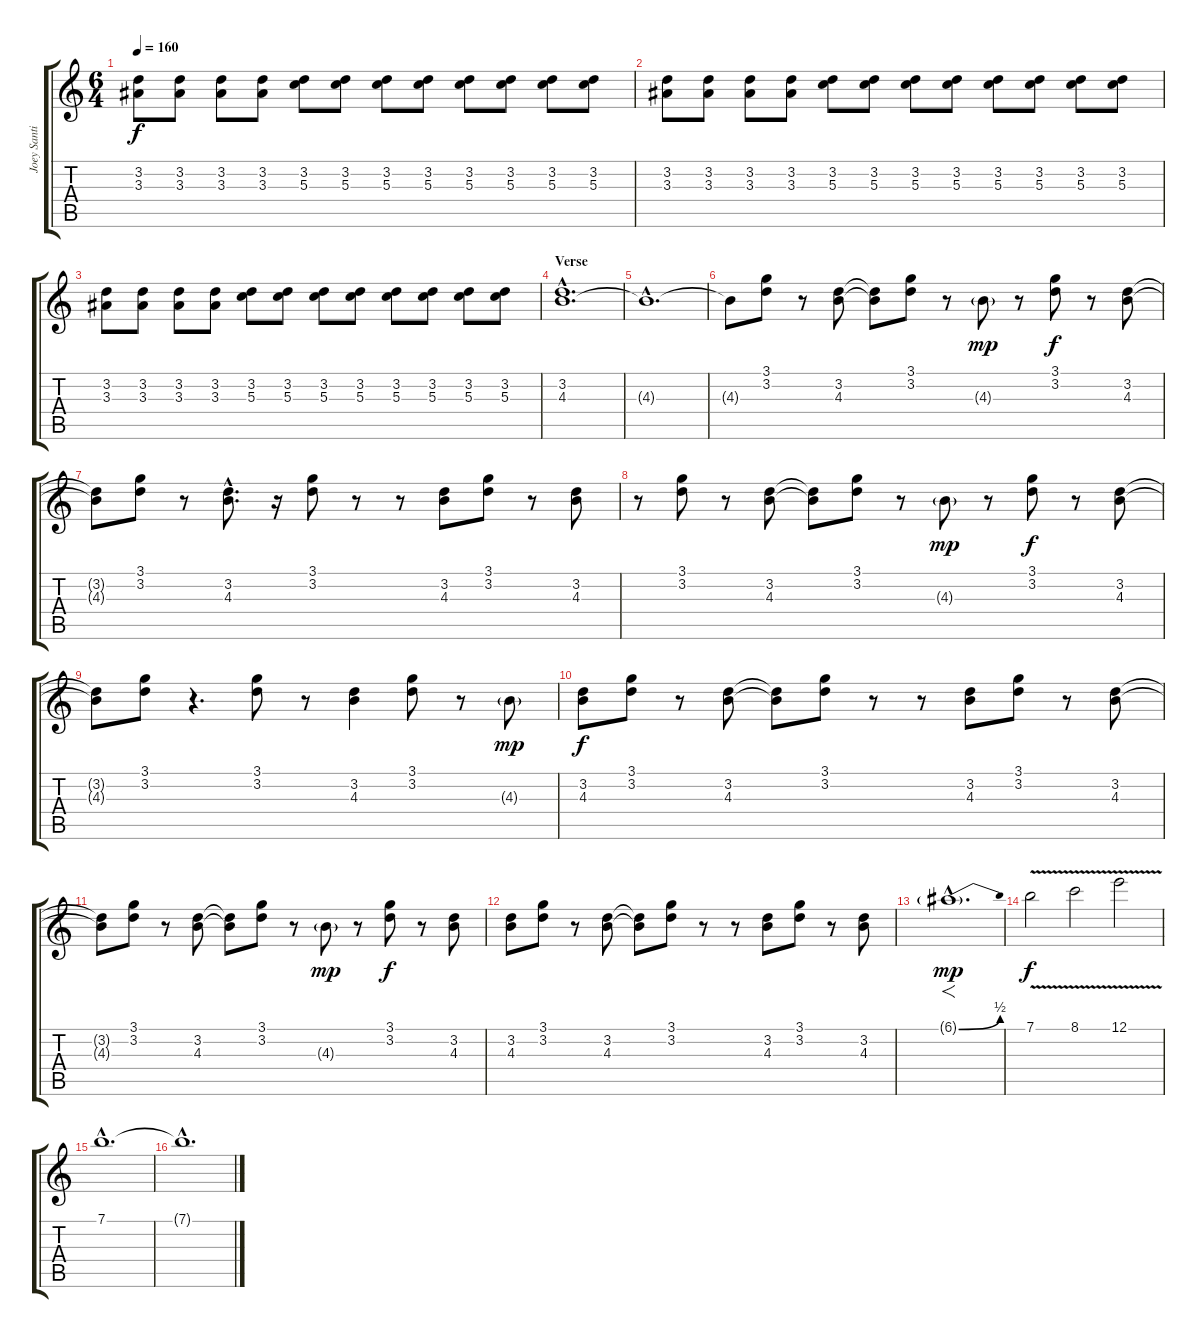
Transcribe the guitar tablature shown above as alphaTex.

\track ("Joey Santiago" "Joey Santi") {instrument electricguitarclean}
\staff {score tabs}
\tuning (E4 B3 G3 D3 A2 E2) {hide}
\ts (6 4)
\tempo 160
\clef g2
\ks c
(3.2 3.3).8{dy f} (3.2 3.3).8 (3.2 3.3).8 (3.2 3.3).8 (3.2 5.3).8 (3.2 5.3).8 (3.2 5.3).8 (3.2 5.3).8 (3.2 5.3).8 (3.2 5.3).8 (3.2 5.3).8 (3.2 5.3).8 |
(3.2 3.3).8 (3.2 3.3).8 (3.2 3.3).8 (3.2 3.3).8 (3.2 5.3).8 (3.2 5.3).8 (3.2 5.3).8 (3.2 5.3).8 (3.2 5.3).8 (3.2 5.3).8 (3.2 5.3).8 (3.2 5.3).8 |
(3.2 3.3).8 (3.2 3.3).8 (3.2 3.3).8 (3.2 3.3).8 (3.2 5.3).8 (3.2 5.3).8 (3.2 5.3).8 (3.2 5.3).8 (3.2 5.3).8 (3.2 5.3).8 (3.2 5.3).8 (3.2 5.3).8 |
\section ("" "Verse")
(3.2{hac} 4.3{hac}).1{d volume 0} |
4.3{hac t}.1{d} |
4.3{t}.8{volume 8 instrument electricguitarclean} (3.1 3.2).8 r.8 (3.2 4.3).8 (3.2{t} 4.3{t}).8 (3.1 3.2).8 r.8 4.3{g}.8{dy mp} r.8 (3.1 3.2).8{dy f} r.8 (3.2 4.3).8 |
(3.2{t} 4.3{t}).8 (3.1 3.2).8 r.8 (3.2{hac} 4.3{hac}).8{d} r.16 (3.1 3.2).8 r.8 r.8 (3.2 4.3).8 (3.1 3.2).8 r.8 (3.2 4.3).8 |
r.8 (3.1 3.2).8 r.8 (3.2 4.3).8 (3.2{t} 4.3{t}).8 (3.1 3.2).8 r.8 4.3{g}.8{dy mp} r.8 (3.1 3.2).8{dy f} r.8 (3.2 4.3).8 |
(3.2{t} 4.3{t}).8 (3.1 3.2).8 r.4{d} (3.1 3.2).8 r.8 (3.2 4.3).4 (3.1 3.2).8 r.8 4.3{g}.8{dy mp} |
(3.2 4.3).8{dy f} (3.1 3.2).8 r.8 (3.2 4.3).8 (3.2{t} 4.3{t}).8 (3.1 3.2).8 r.8 r.8 (3.2 4.3).8 (3.1 3.2).8 r.8 (3.2 4.3).8 |
(3.2{t} 4.3{t}).8 (3.1 3.2).8 r.8 (3.2 4.3).8 (3.2{t} 4.3{t}).8 (3.1 3.2).8 r.8 4.3{g}.8{dy mp} r.8 (3.1 3.2).8{dy f} r.8 (3.2 4.3).8 |
(3.2 4.3).8 (3.1 3.2).8 r.8 (3.2 4.3).8 (3.2{t} 4.3{t}).8 (3.1 3.2).8 r.8 r.8 (3.2 4.3).8 (3.1 3.2).8 r.8 (3.2 4.3).8 |
\section ("" "")
6.1{be (bend 0 0 60 2) g hac}.1{f d dy mp volume 13 instrument overdrivenguitar} |
7.1{v}.2{dy f} 8.1{v}.2 12.1{v}.2 |
7.1{hac}.1{d} |
7.1{hac t}.1{d}
